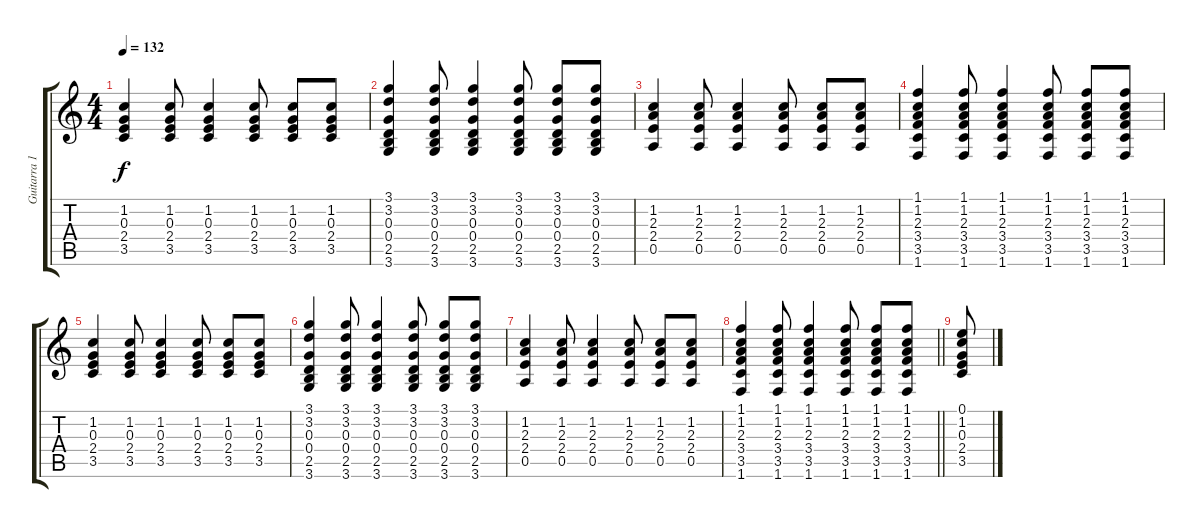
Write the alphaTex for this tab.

\track ("Guitarra 1" "Guitarra 1") {instrument acousticguitarsteel}
\staff {score tabs}
\tuning (E4 B3 G3 D3 A2 E2) {hide}
\ts (4 4)
\section ("" "")
\tempo 132
\clef g2
\ks c
(1.2 0.3 2.4 3.5).4{dy f} (1.2 0.3 2.4 3.5).8 (1.2 0.3 2.4 3.5).4 (1.2 0.3 2.4 3.5).8 (1.2 0.3 2.4 3.5).8 (1.2 0.3 2.4 3.5).8 |
(3.1 3.2 0.3 0.4 2.5 3.6).4 (3.1 3.2 0.3 0.4 2.5 3.6).8 (3.1 3.2 0.3 0.4 2.5 3.6).4 (3.1 3.2 0.3 0.4 2.5 3.6).8 (3.1 3.2 0.3 0.4 2.5 3.6).8 (3.1 3.2 0.3 0.4 2.5 3.6).8 |
(1.2 2.3 2.4 0.5).4 (1.2 2.3 2.4 0.5).8 (1.2 2.3 2.4 0.5).4 (1.2 2.3 2.4 0.5).8 (1.2 2.3 2.4 0.5).8 (1.2 2.3 2.4 0.5).8 |
(1.1 1.2 2.3 3.4 3.5 1.6).4 (1.1 1.2 2.3 3.4 3.5 1.6).8 (1.1 1.2 2.3 3.4 3.5 1.6).4 (1.1 1.2 2.3 3.4 3.5 1.6).8 (1.1 1.2 2.3 3.4 3.5 1.6).8 (1.1 1.2 2.3 3.4 3.5 1.6).8 |
(1.2 0.3 2.4 3.5).4 (1.2 0.3 2.4 3.5).8 (1.2 0.3 2.4 3.5).4 (1.2 0.3 2.4 3.5).8 (1.2 0.3 2.4 3.5).8 (1.2 0.3 2.4 3.5).8 |
(3.1 3.2 0.3 0.4 2.5 3.6).4 (3.1 3.2 0.3 0.4 2.5 3.6).8 (3.1 3.2 0.3 0.4 2.5 3.6).4 (3.1 3.2 0.3 0.4 2.5 3.6).8 (3.1 3.2 0.3 0.4 2.5 3.6).8 (3.1 3.2 0.3 0.4 2.5 3.6).8 |
(1.2 2.3 2.4 0.5).4 (1.2 2.3 2.4 0.5).8 (1.2 2.3 2.4 0.5).4 (1.2 2.3 2.4 0.5).8 (1.2 2.3 2.4 0.5).8 (1.2 2.3 2.4 0.5).8 |
\barLineRight lightlight
(1.1 1.2 2.3 3.4 3.5 1.6).4 (1.1 1.2 2.3 3.4 3.5 1.6).8 (1.1 1.2 2.3 3.4 3.5 1.6).4 (1.1 1.2 2.3 3.4 3.5 1.6).8 (1.1 1.2 2.3 3.4 3.5 1.6).8 (1.1 1.2 2.3 3.4 3.5 1.6).8 |
(0.1 1.2 0.3 2.4 3.5).8
